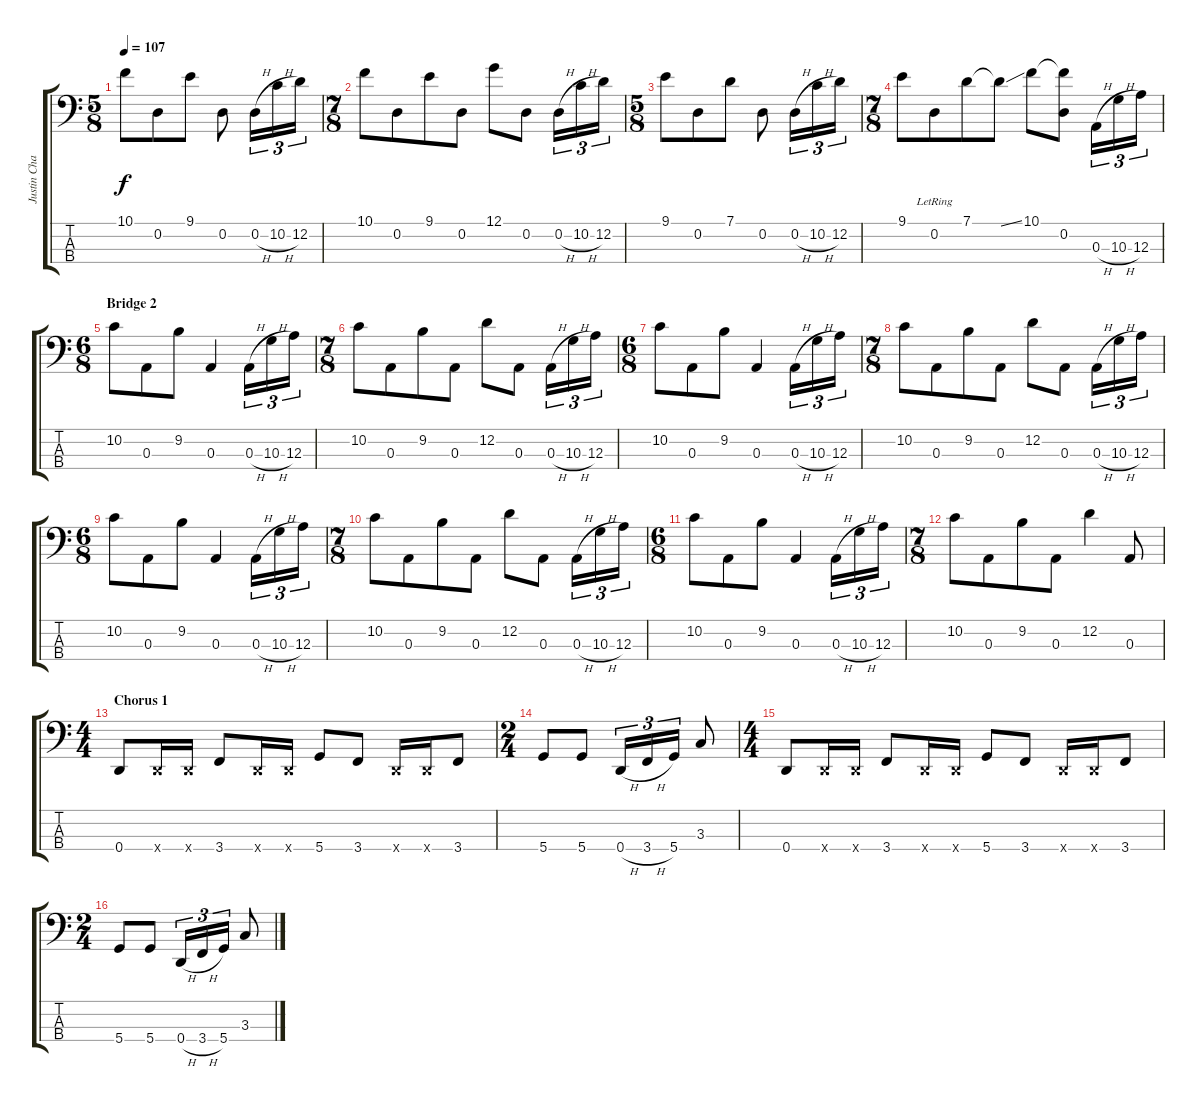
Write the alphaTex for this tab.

\track ("Justin Chancellor" "Justin Cha") {instrument electricbasspick}
\staff {score tabs}
\tuning (G2 D2 A1 D1) {hide}
\ts (5 8)
\tempo 107
\clef f4
\ks c
10.1.8{dy f} 0.2.8 9.1.8 0.2.8 0.2{h}.16{tu (3 2)} 10.2{h}.16{tu (3 2)} 12.2.16{tu (3 2)} |
\ts (7 8)
10.1.8 0.2.8 9.1.8 0.2.8 12.1.8 0.2.8 0.2{h}.16{tu (3 2)} 10.2{h}.16{tu (3 2)} 12.2.16{tu (3 2)} |
\ts (5 8)
9.1.8 0.2.8 7.1.8 0.2.8 0.2{h}.16{tu (3 2)} 10.2{h}.16{tu (3 2)} 12.2.16{tu (3 2)} |
\ts (7 8)
9.1.8 0.2{lr}.8 7.1.8 7.1{ss t}.8 10.1.8 (10.1{t} 0.2).8 0.3{h}.16{tu (3 2)} 10.3{h}.16{tu (3 2)} 12.3.16{tu (3 2)} |
\ts (6 8)
\section ("" "Bridge 2")
10.2.8 0.3.8 9.2.8 0.3.4 0.3{h}.16{tu (3 2)} 10.3{h}.16{tu (3 2)} 12.3.16{tu (3 2)} |
\ts (7 8)
10.2.8 0.3.8 9.2.8 0.3.8 12.2.8 0.3.8 0.3{h}.16{tu (3 2)} 10.3{h}.16{tu (3 2)} 12.3.16{tu (3 2)} |
\ts (6 8)
10.2.8 0.3.8 9.2.8 0.3.4 0.3{h}.16{tu (3 2)} 10.3{h}.16{tu (3 2)} 12.3.16{tu (3 2)} |
\ts (7 8)
10.2.8 0.3.8 9.2.8 0.3.8 12.2.8 0.3.8 0.3{h}.16{tu (3 2)} 10.3{h}.16{tu (3 2)} 12.3.16{tu (3 2)} |
\ts (6 8)
10.2.8 0.3.8 9.2.8 0.3.4 0.3{h}.16{tu (3 2)} 10.3{h}.16{tu (3 2)} 12.3.16{tu (3 2)} |
\ts (7 8)
10.2.8 0.3.8 9.2.8 0.3.8 12.2.8 0.3.8 0.3{h}.16{tu (3 2)} 10.3{h}.16{tu (3 2)} 12.3.16{tu (3 2)} |
\ts (6 8)
10.2.8 0.3.8 9.2.8 0.3.4 0.3{h}.16{tu (3 2)} 10.3{h}.16{tu (3 2)} 12.3.16{tu (3 2)} |
\ts (7 8)
10.2.8 0.3.8 9.2.8 0.3.8 12.2.4 0.3.8 |
\ts (4 4)
\section ("" "Chorus 1")
0.4.8 0.4{x}.16 0.4{x}.16 3.4.8 0.4{x}.16 0.4{x}.16 5.4.8 3.4.8 0.4{x}.16 0.4{x}.16 3.4.8 |
\ts (2 4)
5.4.8 5.4.8 0.4{h}.16{tu (3 2)} 3.4{h}.16{tu (3 2)} 5.4.16{tu (3 2)} 3.3.8 |
\ts (4 4)
0.4.8 0.4{x}.16 0.4{x}.16 3.4.8 0.4{x}.16 0.4{x}.16 5.4.8 3.4.8 0.4{x}.16 0.4{x}.16 3.4.8 |
\ts (2 4)
5.4.8 5.4.8 0.4{h}.16{tu (3 2)} 3.4{h}.16{tu (3 2)} 5.4.16{tu (3 2)} 3.3.8
